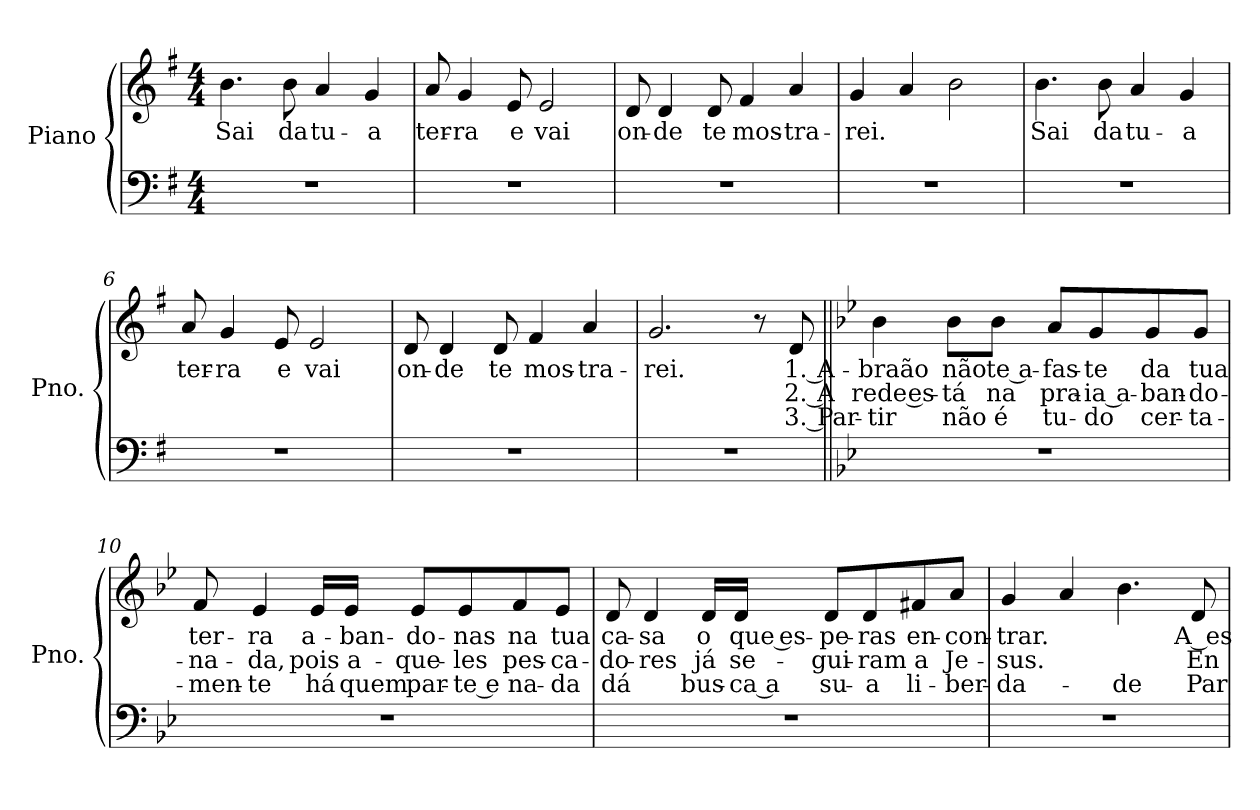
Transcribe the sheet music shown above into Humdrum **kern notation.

**kern	**kern	**text	**text	**text
*part1	*part1	*part1	*part1	*part1
*staff2	*staff1	*staff1	*staff1	*staff1
*I"Piano	*	*	*	*
*I'Pno.	*	*	*	*
*stria5	*	*	*	*
*clefF4	*clefG2	*	*	*
*k[f#]	*k[f#]	*	*	*
*M4/4	*M4/4	*	*	*
*MM110	*MM110	*	*	*
=1	=1	=1	=1	=1
!	!	!LO:LY:b	!	!
1r	4.b\	Sai	.	.
!	!	!LO:LY:b	!	!
.	8b\	da	.	.
!	!	!LO:LY:b	!	!
.	4a/	tu-	.	.
!	!	!LO:LY:b	!	!
.	4g/	-a	.	.
=2	=2	=2	=2	=2
!	!	!LO:LY:b	!	!
1r	8a/	ter-	.	.
!	!	!LO:LY:b	!	!
.	4g/	-ra	.	.
!	!	!LO:LY:b	!	!
.	8e/	e	.	.
!	!	!LO:LY:b	!	!
.	2e/	vai	.	.
=3	=3	=3	=3	=3
!	!	!LO:LY:b	!	!
1r	8d/	on-	.	.
!	!	!LO:LY:b	!	!
.	4d/	-de	.	.
!	!	!LO:LY:b	!	!
.	8d/	te	.	.
!	!	!LO:LY:b	!	!
.	4f#/	mos-	.	.
!	!	!LO:LY:b	!	!
.	4a/	-tra-	.	.
=4	=4	=4	=4	=4
!	!	!LO:LY:b	!	!
1r	4g/	-rei.	.	.
.	4a/	.	.	.
.	2b\	.	.	.
!!LO:LB:g=z
=5	=5	=5	=5	=5
!	!	!LO:LY:b	!	!
1r	4.b\	Sai	.	.
!	!	!LO:LY:b	!	!
.	8b\	da	.	.
!	!	!LO:LY:b	!	!
.	4a/	tu-	.	.
!	!	!LO:LY:b	!	!
.	4g/	-a	.	.
=6	=6	=6	=6	=6
!	!	!LO:LY:b	!	!
1r	8a/	ter-	.	.
!	!	!LO:LY:b	!	!
.	4g/	-ra	.	.
!	!	!LO:LY:b	!	!
.	8e/	e	.	.
!	!	!LO:LY:b	!	!
.	2e/	vai	.	.
=7	=7	=7	=7	=7
!	!	!LO:LY:b	!	!
1r	8d/	on-	.	.
!	!	!LO:LY:b	!	!
.	4d/	-de	.	.
!	!	!LO:LY:b	!	!
.	8d/	te	.	.
!	!	!LO:LY:b	!	!
.	4f#/	mos-	.	.
!	!	!LO:LY:b	!	!
.	4a/	-tra-	.	.
=8	=8	=8	=8	=8
!	!	!LO:LY:b	!	!
1r	2.g/	-rei.	.	.
.	8r	.	.	.
!	!	!LO:LY:b	!LO:LY:b	!LO:LY:b
.	8d/	1. A-	2. A	3. Par-
!!LO:LB:g=z
=9||	=9||	=9||	=9||	=9||
*k[b-e-]	*k[b-e-]	*	*	*
!	!	!LO:LY:b	!LO:LY:b	!LO:LY:b
1r	4b-\	-braão	rede es-	-tir
!	!	!LO:LY:b	!LO:LY:b	!LO:LY:b
.	8b-\L	não	-tá	não
!	!	!LO:LY:b	!LO:LY:b	!LO:LY:b
.	8b-\J	te a-	na	é
!	!	!LO:LY:b	!LO:LY:b	!LO:LY:b
.	8a/L	-fas-	pra-	tu-
!	!	!LO:LY:b	!LO:LY:b	!LO:LY:b
.	8g/	-te	-ia a-	-do
!	!	!LO:LY:b	!LO:LY:b	!LO:LY:b
.	8g/	da	-ban-	cer-
!	!	!LO:LY:b	!LO:LY:b	!LO:LY:b
.	8g/J	tua	-do-	-ta-
=10	=10	=10	=10	=10
!	!	!LO:LY:b	!LO:LY:b	!LO:LY:b
1r	8f/	ter-	-na-	-men-
!	!	!LO:LY:b	!LO:LY:b	!LO:LY:b
.	4e-/	-ra	-da,	-te
!	!	!LO:LY:b	!LO:LY:b	!LO:LY:b
.	16e-/LL	a-	pois	há
!	!	!LO:LY:b	!LO:LY:b	!LO:LY:b
.	16e-/JJ	-ban-	a-	quem
!	!	!LO:LY:b	!LO:LY:b	!LO:LY:b
.	8e-/L	-do-	-que-	par-
!	!	!LO:LY:b	!LO:LY:b	!LO:LY:b
.	8e-/	-nas	-les	-te e
!	!	!LO:LY:b	!LO:LY:b	!LO:LY:b
.	8f/	na	pes-	na-
!	!	!LO:LY:b	!LO:LY:b	!LO:LY:b
.	8e-/J	tua	-ca-	-da
=11	=11	=11	=11	=11
!	!	!LO:LY:b	!LO:LY:b	!LO:LY:b
1r	8d/	ca-	-do-	dá
!	!	!LO:LY:b	!LO:LY:b	!
.	4d/	-sa	-res	.
!	!	!LO:LY:b	!LO:LY:b	!LO:LY:b
.	16d/LL	o	já	bus-
!	!	!LO:LY:b	!LO:LY:b	!LO:LY:b
.	16d/JJ	que es-	se-	-ca a
!	!	!LO:LY:b	!LO:LY:b	!LO:LY:b
.	8d/L	-pe-	-gui-	su-
!	!	!LO:LY:b	!LO:LY:b	!LO:LY:b
.	8d/	-ras	-ram	-a
!	!	!LO:LY:b	!LO:LY:b	!LO:LY:b
.	8f#X/	en-	a	li-
!	!	!LO:LY:b	!LO:LY:b	!LO:LY:b
.	8a/J	-con-	Je-	-ber-
!!LO:LB:g=z
=12	=12	=12	=12	=12
!	!	!LO:LY:b	!LO:LY:b	!LO:LY:b
1r	4g/	-trar.	-sus.	-da-
.	4a/	.	.	.
!	!	!	!	!LO:LY:b
.	4.b-\	.	.	-de
!	!	!LO:LY:b	!LO:LY:b	!LO:LY:b
.	8d/	A es-	En-	Par-
=	=	=	=	=
*-	*-	*-	*-	*-
